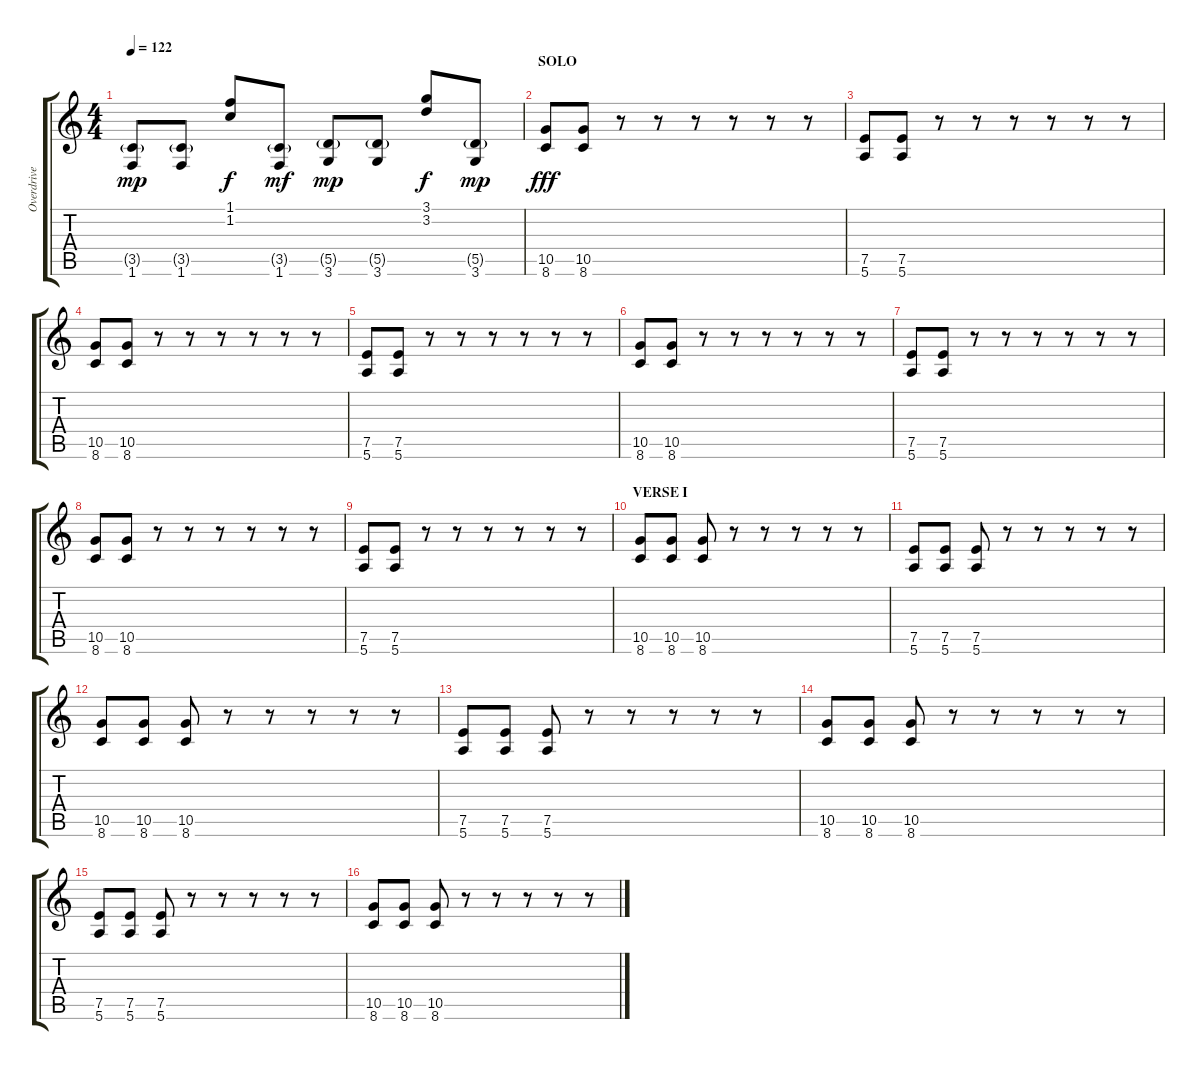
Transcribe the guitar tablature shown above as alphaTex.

\track ("Overdrive (Standard Tuning)" "Overdrive ") {instrument overdrivenguitar}
\staff {score tabs}
\tuning (E4 B3 G3 D3 A2 E2) {hide}
\ts (4 4)
\tempo 122
\clef g2
\ks c
(3.5{g} 1.6).8{dy mp} (3.5{g} 1.6).8 (1.1 1.2).8{dy f} (3.5{g} 1.6).8{dy mf} (5.5{g} 3.6).8{dy mp} (5.5{g} 3.6).8 (3.1 3.2).8{dy f} (5.5{g} 3.6).8{dy mp} |
\section ("" "SOLO")
(10.5 8.6).8{dy fff} (10.5 8.6).8 r.8 r.8 r.8 r.8 r.8 r.8 |
(7.5 5.6).8 (7.5 5.6).8 r.8 r.8 r.8 r.8 r.8 r.8 |
(10.5 8.6).8 (10.5 8.6).8 r.8 r.8 r.8 r.8 r.8 r.8 |
(7.5 5.6).8 (7.5 5.6).8 r.8 r.8 r.8 r.8 r.8 r.8 |
(10.5 8.6).8 (10.5 8.6).8 r.8 r.8 r.8 r.8 r.8 r.8 |
(7.5 5.6).8 (7.5 5.6).8 r.8 r.8 r.8 r.8 r.8 r.8 |
(10.5 8.6).8 (10.5 8.6).8 r.8 r.8 r.8 r.8 r.8 r.8 |
(7.5 5.6).8 (7.5 5.6).8 r.8 r.8 r.8 r.8 r.8 r.8 |
\section ("" "VERSE I")
(10.5 8.6).8 (10.5 8.6).8 (10.5 8.6).8 r.8 r.8 r.8 r.8 r.8 |
(7.5 5.6).8 (7.5 5.6).8 (7.5 5.6).8 r.8 r.8 r.8 r.8 r.8 |
(10.5 8.6).8 (10.5 8.6).8 (10.5 8.6).8 r.8 r.8 r.8 r.8 r.8 |
(7.5 5.6).8 (7.5 5.6).8 (7.5 5.6).8 r.8 r.8 r.8 r.8 r.8 |
(10.5 8.6).8 (10.5 8.6).8 (10.5 8.6).8 r.8 r.8 r.8 r.8 r.8 |
(7.5 5.6).8 (7.5 5.6).8 (7.5 5.6).8 r.8 r.8 r.8 r.8 r.8 |
(10.5 8.6).8 (10.5 8.6).8 (10.5 8.6).8 r.8 r.8 r.8 r.8 r.8
